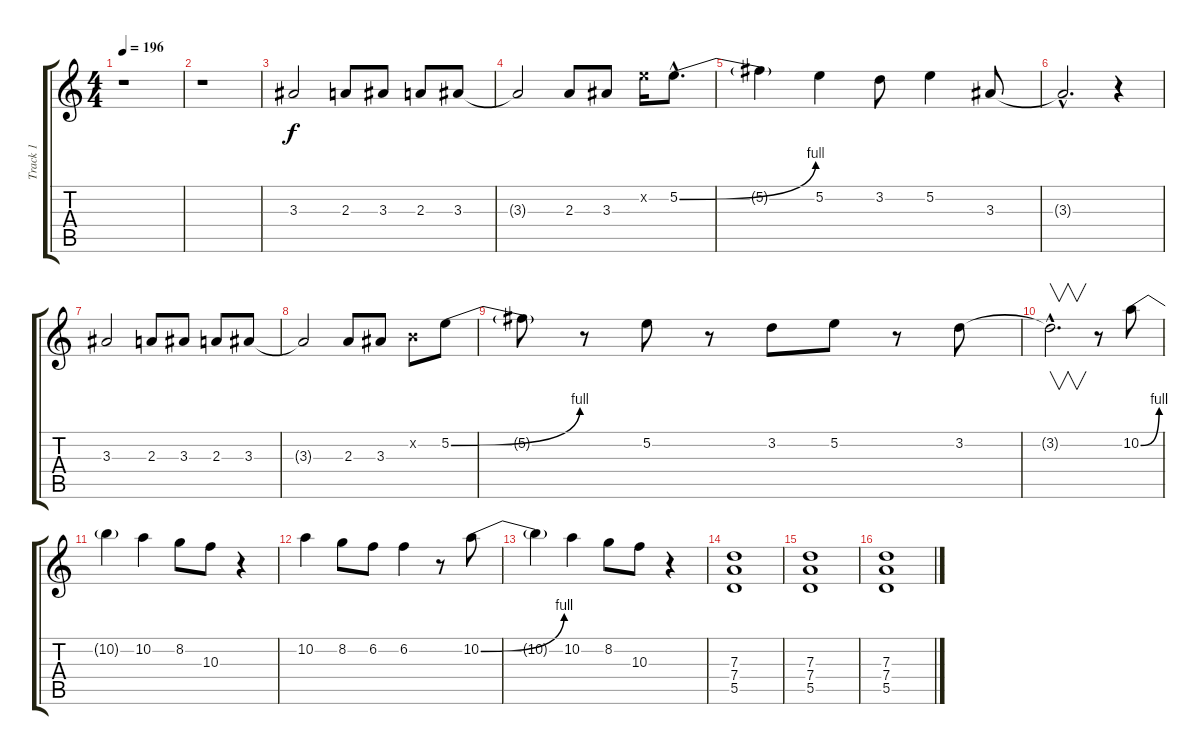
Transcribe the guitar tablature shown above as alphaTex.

\track ("Track 1" "Track 1") {instrument electricguitarclean}
\staff {score tabs}
\tuning (E4 B3 G3 D3 A2 E2) {hide}
\ts (4 4)
\tempo 196
\clef g2
\ks c
r.1{dy f} |
r.1 |
3.3.2 2.3.8 3.3.8 2.3.8 3.3.8 |
3.3{t}.2 2.3.8 3.3.8 5.2{x}.16 5.2{be (bend 0 0 60 4) hac}.8{d} |
5.2{t}.4 5.2.4 3.2.8 5.2.4 3.3.8 |
3.3{hac t}.2{d} r.4 |
3.3.2 2.3.8 3.3.8 2.3.8 3.3.8 |
3.3{t}.2 2.3.8 3.3.8 0.2{x}.8 5.2{be (bend 0 0 60 4)}.8 |
5.2{t}.8 r.8 5.2.8 r.8 3.2.8 5.2.8 r.8 3.2.8 |
3.2{hac t}.2{v d} r.8 10.2{be (bend 0 0 60 4)}.8 |
10.2{t}.4 10.2.4 8.2.8 10.3.8 r.4 |
10.2.4 8.2.8 6.2.8 6.2.4 r.8 10.2{be (bend 0 0 60 4)}.8 |
10.2{t}.4 10.2.4 8.2.8 10.3.8 r.4 |
(7.3 7.4 5.5).1 |
(7.3 7.4 5.5).1 |
(7.3 7.4 5.5).1
